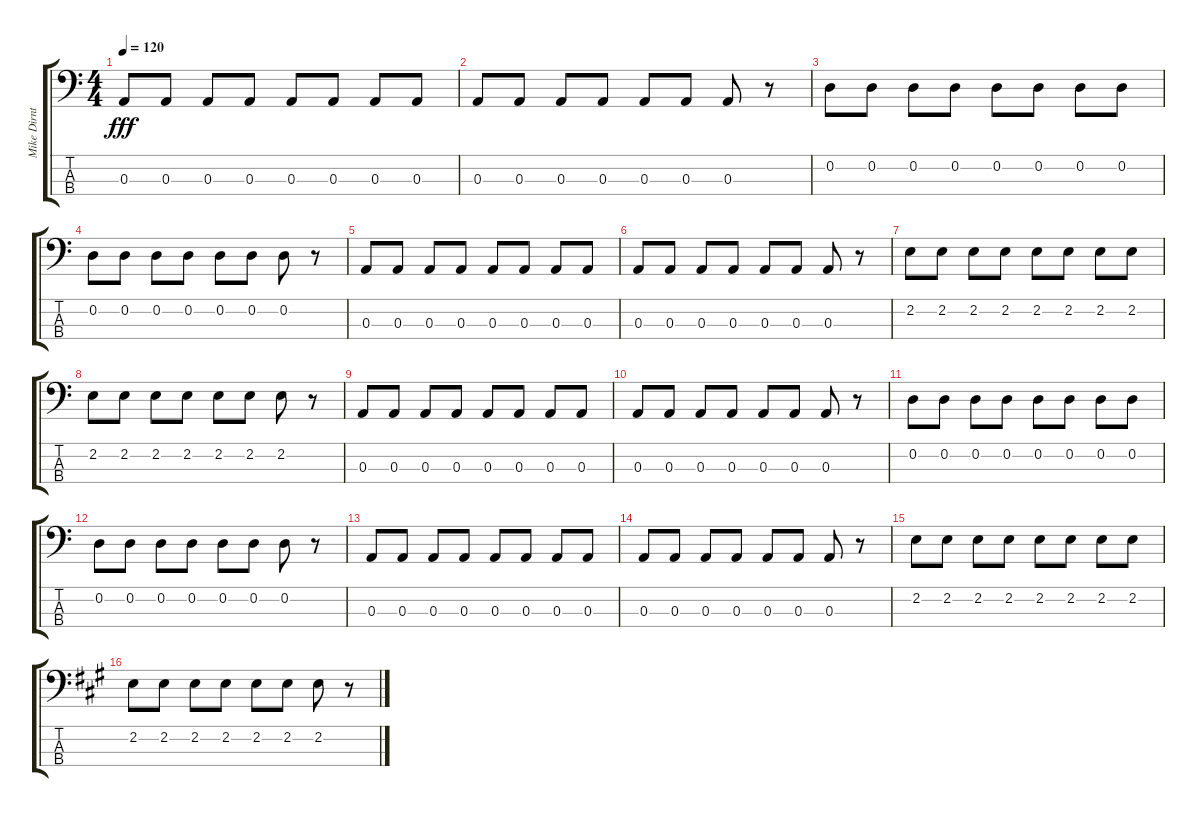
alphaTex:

\track ("Mike Dirnt" "Mike Dirnt") {instrument electricbassfinger}
\staff {score tabs}
\tuning (G2 D2 A1 E1) {hide}
\ts (4 4)
\tempo 120
\clef f4
\ks c
0.3.8{dy fff} 0.3.8 0.3.8 0.3.8 0.3.8 0.3.8 0.3.8 0.3.8 |
0.3.8 0.3.8 0.3.8 0.3.8 0.3.8 0.3.8 0.3.8 r.8 |
0.2.8 0.2.8 0.2.8 0.2.8 0.2.8 0.2.8 0.2.8 0.2.8 |
0.2.8 0.2.8 0.2.8 0.2.8 0.2.8 0.2.8 0.2.8 r.8 |
0.3.8 0.3.8 0.3.8 0.3.8 0.3.8 0.3.8 0.3.8 0.3.8 |
0.3.8 0.3.8 0.3.8 0.3.8 0.3.8 0.3.8 0.3.8 r.8 |
2.2.8 2.2.8 2.2.8 2.2.8 2.2.8 2.2.8 2.2.8 2.2.8 |
2.2.8 2.2.8 2.2.8 2.2.8 2.2.8 2.2.8 2.2.8 r.8 |
0.3.8 0.3.8 0.3.8 0.3.8 0.3.8 0.3.8 0.3.8 0.3.8 |
0.3.8 0.3.8 0.3.8 0.3.8 0.3.8 0.3.8 0.3.8 r.8 |
0.2.8 0.2.8 0.2.8 0.2.8 0.2.8 0.2.8 0.2.8 0.2.8 |
0.2.8 0.2.8 0.2.8 0.2.8 0.2.8 0.2.8 0.2.8 r.8 |
0.3.8 0.3.8 0.3.8 0.3.8 0.3.8 0.3.8 0.3.8 0.3.8 |
0.3.8 0.3.8 0.3.8 0.3.8 0.3.8 0.3.8 0.3.8 r.8 |
2.2.8 2.2.8 2.2.8 2.2.8 2.2.8 2.2.8 2.2.8 2.2.8 |
\ks a
2.2.8 2.2.8 2.2.8 2.2.8 2.2.8 2.2.8 2.2.8 r.8
